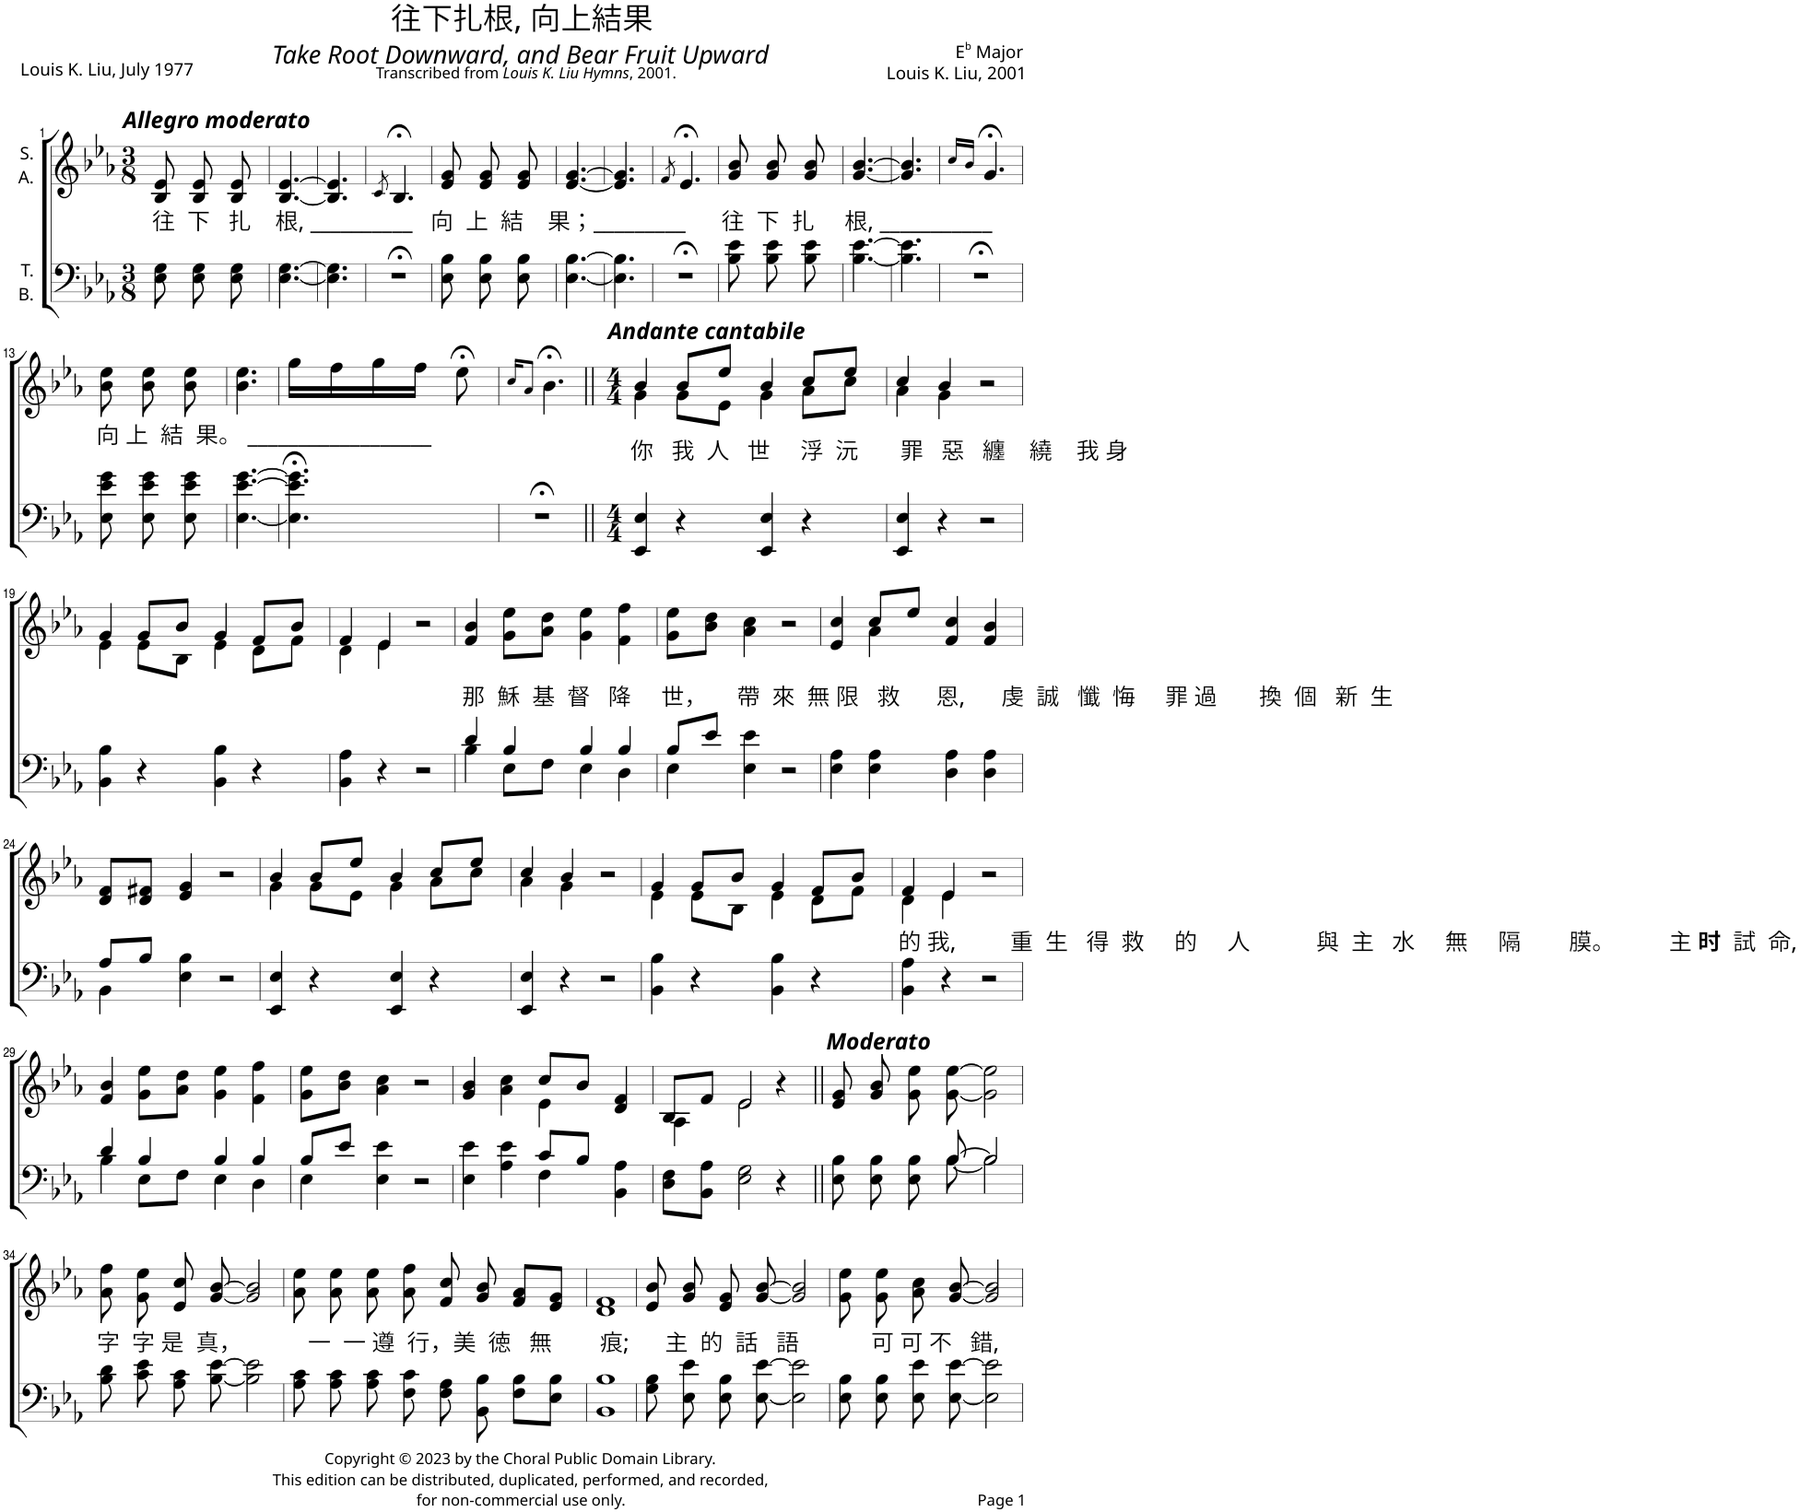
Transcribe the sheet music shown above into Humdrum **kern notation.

**kern	**kern
*part2	*part1
*staff2	*staff1
*I"T. B.	*I"S. A.
*clefF4	*clefG2
*k[b-e-a-]	*k[b-e-a-]
*M3/8	*M3/8
=1	=1
!	!LO:TX:a:Bi:t=Allegro moderato
!	!LO:TX:b:t=往  下   扎    根, __________   向  上  結    果；_________      往  下  扎     根, ___________
8E-\ 8G\	8B-/ 8e-/
8E-\ 8G\	8B-/ 8e-/
8E-\ 8G\	8B-/ 8e-/
=2	=2
[4.E-\ [4.G\	[4.B-/ [4.e-/
=3	=3
4.E-\] 4.G\]	4.B-/] 4.e-/]
=4	=4
.	8qc/
4.r;<	4.B-;</
=5	=5
8E-\ 8B-\	8e-/ 8g/
8E-\ 8B-\	8e-/ 8g/
8E-\ 8B-\	8e-/ 8g/
=6	=6
[4.E-\ [4.B-\	[4.e-/ [4.g/
=7	=7
4.E-\] 4.B-\]	4.e-/] 4.g/]
=8	=8
.	8qf/
4.r;<	4.e-;</
=9	=9
8B-\ 8e-\	8g/ 8b-/
8B-\ 8e-\	8g/ 8b-/
8B-\ 8e-\	8g/ 8b-/
=10	=10
[4.B-\ [4.e-\	[4.g/ [4.b-/
=11	=11
4.B-\] 4.e-\]	4.g/] 4.b-/]
=12	=12
.	16qcc/LL
.	16qb-/JJ
4.r;<	4.g;</
!!LO:LB:g=z
=13	=13
!	!LO:TX:b:t=向 上  結  果。 __________________
8E-\ 8e-\ 8g\	8b-\ 8ee-\
8E-\ 8e-\ 8g\	8b-\ 8ee-\
8E-\ 8e-\ 8g\	8b-\ 8ee-\
=14	=14
[4.E-\ [4.e-\ [4.g\	4.b-\ 4.ee-\
=15	=15
4.E-\];< 4.e-\];< 4.g\];<	16gg\LL
.	16ff\
.	16gg\
.	16ff\JJ
.	8ee-;<\
=16	=16
.	16qcc/KL
.	8qa-/J
4.r;<	4.b-;<\
=17||	=17||
*M4/4	*M4/4
*	*^
!	!LO:TX:a:Bi:t=Andante cantabile	!
!	!LO:TX:b:t=你   我  人   世     浮  沅       罪   惡   纏    繞    我 身	!
4EE-/ 4E-/	4b-/	4g\
4r	8b-/L	8g\L
.	8ee-/J	8e-\J
4EE-/ 4E-/	4b-/	4g\
4r	8cc/L	8a-\L
.	8ee-/J	8cc\J
=18	=18	=18
4EE-/ 4E-/	4cc/	4a-\
4r	4b-/	4g\
2r	2r	2ryy
!!LO:LB:g=z	!!
=19	=19	=19
4BB-\ 4B-\	4g/	4e-\
4r	8g/L	8e-\L
.	8b-/J	8B-\J
4BB-\ 4B-\	4g/	4e-\
4r	8f/L	8d\L
.	8b-/J	8f\J
=20	=20	=20
4BB-\ 4A-\	4f/	4d\
4r	4e-/	4e-\
2r	2r	2ryy
=21	=21	=21
*^	*	*
!	!	!LO:TX:b:t=那  穌  基  督   降     世，     帶  來  無 限   救      恩,      虔  誠   懺  悔     罪 過       換  個   新  生	!
*	*	*v	*v
4d/	4B-\	4f/ 4b-/
4B-/	8E-\L	8g\ 8ee-\L
.	8F\J	8a-\ 8dd\J
4B-/	4E-\	4g\ 4ee-\
4B-/	4D\	4f\ 4ff\
=22	=22	=22
8B-/L	4E-\	8g\ 8ee-\L
8e-/J	.	8b-\ 8dd\J
4E-\ 4e-\	4ryy	4a-\ 4cc\
2r	2ryy	2r
*v	*v	*
=23	=23
*	*^
4E-\ 4A-\	4e-/ 4cc/	4ryy
4E-\ 4A-\	8cc/L	4a-\
.	8ee-/J	.
4D\ 4A-\	4f/ 4cc/	4ryy
4D\ 4A-\	4f/ 4b-/	4ryy
*	*v	*v
!!LO:LB:g=z
=24	=24
*^	*
8A-/L	4BB-\	8d/ 8f/L
8B-/J	.	8d/ 8f#X/J
4E-\ 4B-\	4ryy	4e-/ 4g/
2r	2ryy	2r
*v	*v	*
=25	=25
*	*^
4EE-/ 4E-/	4b-/	4g\
4r	8b-/L	8g\L
.	8ee-/J	8e-\J
4EE-/ 4E-/	4b-/	4g\
4r	8cc/L	8a-\L
.	8ee-/J	8cc\J
=26	=26	=26
4EE-/ 4E-/	4cc/	4a-\
4r	4b-/	4g\
2r	2r	2ryy
=27	=27	=27
4BB-\ 4B-\	4g/	4e-\
4r	8g/L	8e-\L
.	8b-/J	8B-\J
4BB-\ 4B-\	4g/	4e-\
4r	8f/L	8d\L
.	8b-/J	8f\J
=28	=28	=28
!	!LO:TX:b:t=的 我,         重  生   得  救     的     人           與  主   水     無     隔        膜。         主	!
!	!LO:TX:b:B:t=时	!
!	!LO:TX:b:t=試  命,	!
4BB-\ 4A-\	4f/	4d\
4r	4e-/	4e-\
2r	2r	2ryy
*	*v	*v
!!LO:LB:g=z
=29	=29
*^	*
4d/	4B-\	4f/ 4b-/
4B-/	8E-\L	8g\ 8ee-\L
.	8F\J	8a-\ 8dd\J
4B-/	4E-\	4g\ 4ee-\
4B-/	4D\	4f\ 4ff\
=30	=30	=30
8B-/L	4E-\	8g\ 8ee-\L
8e-/J	.	8b-\ 8dd\J
4E-\ 4e-\	4ryy	4a-\ 4cc\
2r	2ryy	2r
=31	=31	=31
*	*	*^
4E-\ 4e-\	4ryy	4g/ 4b-/	4ryy
4A-\ 4e-\	4ryy	4a-\ 4cc\	4ryy
8c/L	4F\	8cc/L	4e-\
8B-/J	.	8b-/J	.
4BB-\ 4A-\	4ryy	4d/ 4f/	4ryy
*v	*v	*	*
=32	=32	=32
8D\ 8F\L	8B-/L	4A-\
8BB-\ 8A-\J	8f/J	.
2E-\ 2G\	2e-/	2e-\
4r	4r	4ryy
=33||	=33||	=33||
*^	*	*
!	!	!LO:TX:a:Bi:t=Moderato	!
*	*	*v	*v
8E-\ 8B-\	8ryy	8e-/ 8g/
8E-\ 8B-\	8ryy	8g/ 8b-/
8E-\ 8B-\	8ryy	8g\ 8ee-\
[8B-/	[8B-\	[8g\ [8ee-\
2B-/]	2B-\]	2g\] 2ee-\]
!!LO:LB:g=z
=34	=34	=34
!	!	!LO:TX:b:t=字  字 是  真，           一  一 遵  行，美  徳   無        痕;      主  的  話   語            可 可 不   錯,
*v	*v	*
8B-\ 8d\	8a-\ 8ff\
8c\ 8e-\	8g\ 8ee-\
8A-\ 8c\	8e-/ 8cc/
[8B-\ [8e-\	[8g/ [8b-/
2B-\] 2e-\]	2g/] 2b-/]
=35	=35
8A-\ 8c\	8a-\ 8ee-\
8A-\ 8c\	8a-\ 8ee-\
8A-\ 8c\	8a-\ 8ee-\
8F\ 8c\	8a-\ 8ff\
8F\ 8A-\	8f/ 8cc/
8BB-\ 8B-\	8g/ 8b-/
8F\ 8B-\L	8f/ 8a-/L
8E-\ 8B-\J	8e-/ 8g/J
=36	=36
1BB- 1B-	1d 1f
=37	=37
8G\ 8B-\	8e-/ 8b-/
8E-\ 8e-\	8g/ 8b-/
8E-\ 8B-\	8e-/ 8g/
[8E-\ [8e-\	[8g/ [8b-/
2E-\] 2e-\]	2g/] 2b-/]
=38	=38
8E-\ 8B-\	8g\ 8ee-\
8E-\ 8B-\	8g\ 8ee-\
8E-\ 8e-\	8a-\ 8cc\
[8E-\ [8e-\	[8g/ [8b-/
2E-\] 2e-\]	2g/] 2b-/]
=	=
*-	*-
